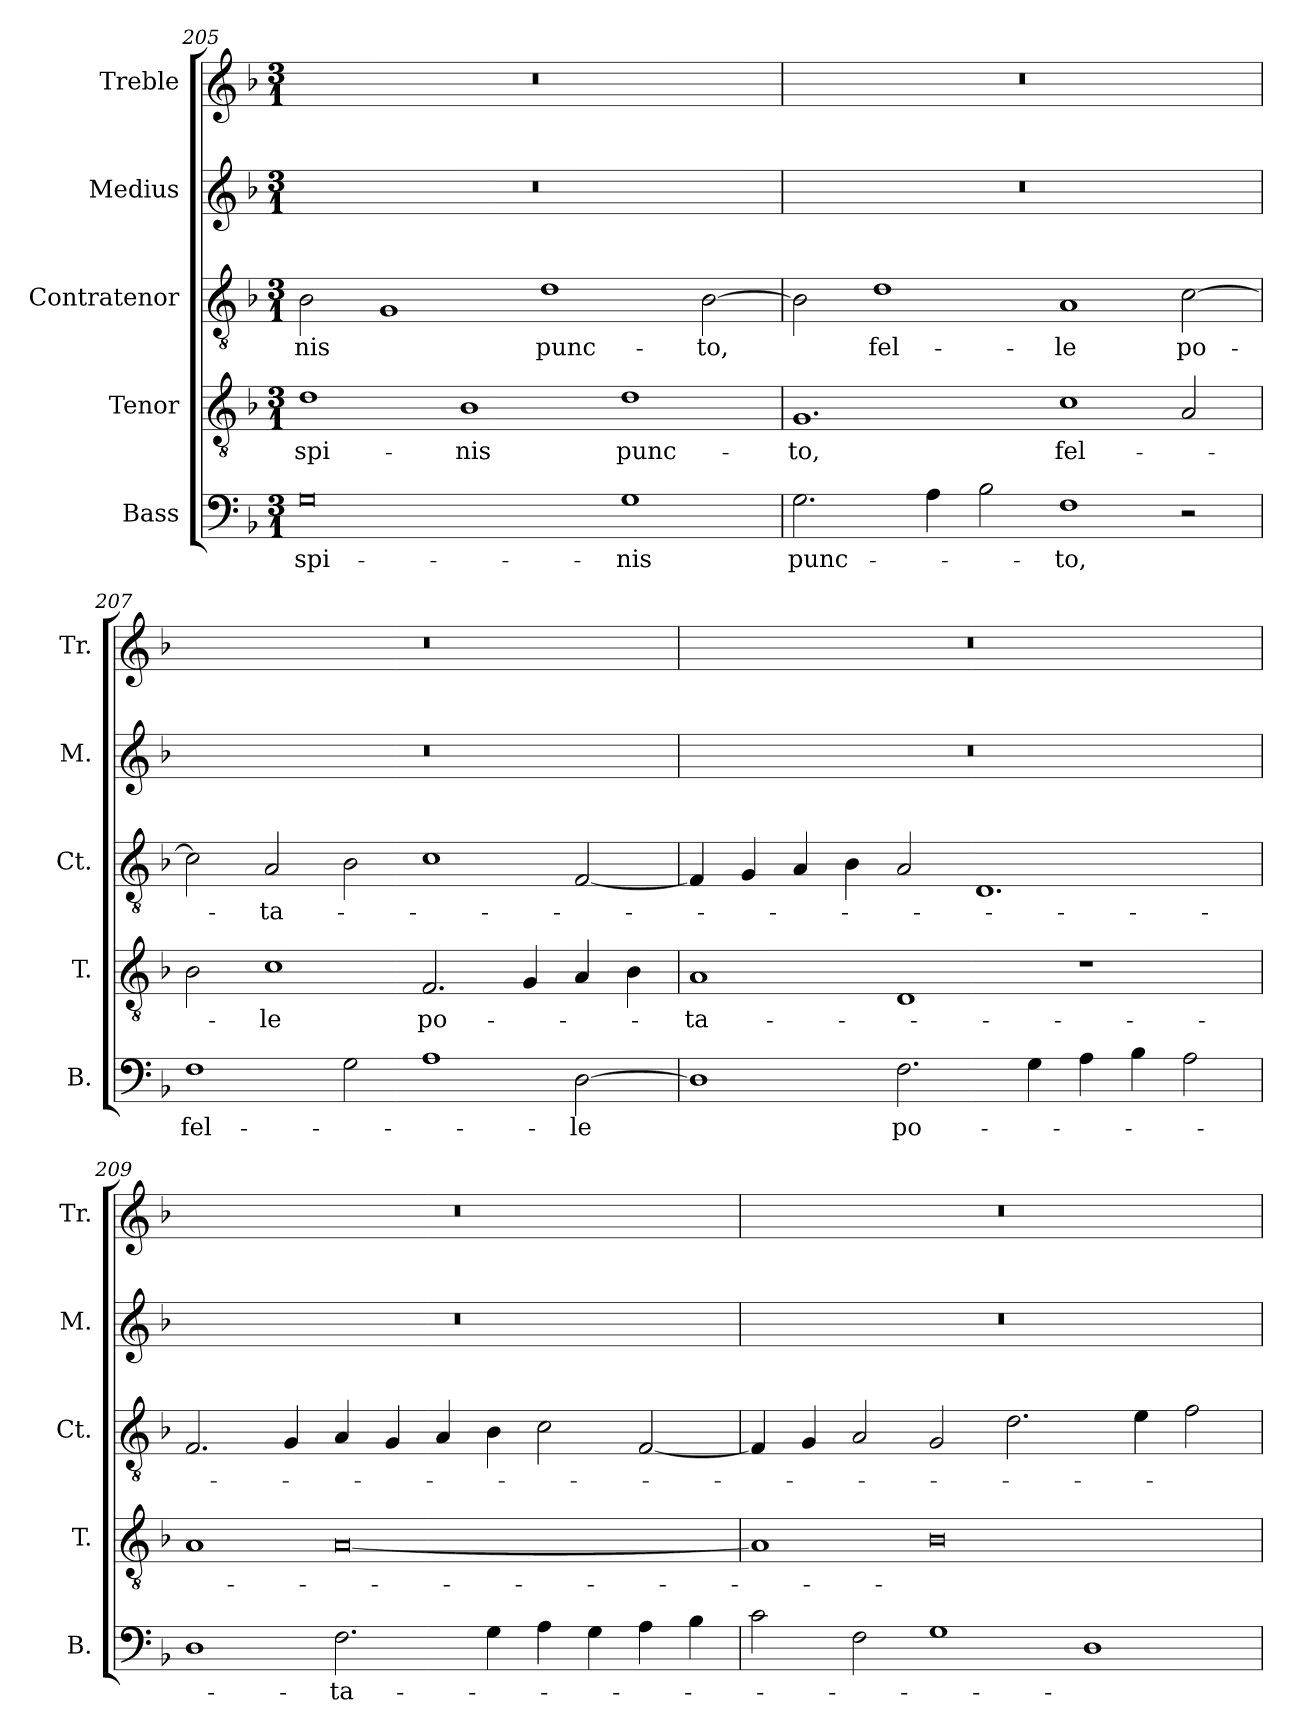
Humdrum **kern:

**kern	**text	**kern	**text	**kern	**text	**kern	**kern
*part5	*part5	*part4	*part4	*part3	*part3	*part2	*part1
*staff5	*staff5	*staff4	*staff4	*staff3	*staff3	*staff2	*staff1
*I"Bass	*	*I"Tenor	*	*I"Contratenor	*	*I"Medius	*I"Treble
*I'B.	*	*I'T.	*	*I'Ct.	*	*I'M.	*I'Tr.
*clefF4	*	*clefGv2	*	*clefGv2	*	*clefG2	*clefG2
*	*	*ITrd7c12	*	*ITrd7c12	*	*	*
*k[b-]	*	*k[b-]	*	*k[b-]	*	*k[b-]	*k[b-]
*d:	*	*d:	*	*d:	*	*d:	*d:
*M3/1	*	*M3/1	*	*M3/1	*	*M3/1	*M3/1
=205	=205	=205	=205	=205	=205	=205	=205
!	!LO:LY:b:color=#000000	!	!	!	!	!	!
!	!	!	!LO:LY:b:color=#000000	!	!	!	!
!	!	!	!	!	!LO:LY:b:color=#000000	!LO:N:vis=1	!LO:N:vis=1
0Gi	spi-	1Di	spi-	2BB-i\	-nis	0.r	0.r
.	.	.	.	1GGi	.	.	.
!	!	!	!LO:LY:b:color=#000000	!	!	!	!
.	.	1BB-i	-nis	.	.	.	.
!	!	!	!	!	!LO:LY:b:color=#000000	!	!
.	.	.	.	1Di	punc-	.	.
!	!LO:LY:b:color=#000000	!	!	!	!	!	!
!	!	!	!LO:LY:b:color=#000000	!	!	!	!
1Gi	-nis	1Di	punc-	.	.	.	.
!	!	!	!	!	!LO:LY:b:color=#000000	!	!
.	.	.	.	[>2BB-i\	-to,	.	.
!!LO:LB:g=z
=206	=206	=206	=206	=206	=206	=206	=206
!	!LO:LY:b:color=#000000	!	!	!	!	!	!
!	!	!	!LO:LY:b:color=#000000	!	!	!LO:N:vis=1	!LO:N:vis=1
2.Gi\	punc-	1.GGi	-to,	2BB-i\]	.	0.r	0.r
!	!	!	!	!	!LO:LY:b:color=#000000	!	!
.	.	.	.	1Di	fel-	.	.
4Ai\	.	.	.	.	.	.	.
2B-i\	.	.	.	.	.	.	.
!	!LO:LY:b:color=#000000	!	!	!	!	!	!
!	!	!	!LO:LY:b:color=#000000	!	!	!	!
!	!	!	!	!	!LO:LY:b:color=#000000	!	!
1Fi	-to,	1Ci	fel-	1AAi	-le	.	.
!	!	!	!	!	!LO:LY:b:color=#000000	!	!
2r	.	2AAi/	.	[>2Ci\	po-	.	.
=207	=207	=207	=207	=207	=207	=207	=207
!	!LO:LY:b:color=#000000	!	!	!	!	!LO:N:vis=1	!LO:N:vis=1
1Fi	fel-	2BB-i\	.	2Ci\]	.	0.r	0.r
!	!	!	!LO:LY:b:color=#000000	!	!	!	!
!	!	!	!	!	!LO:LY:b:color=#000000	!	!
.	.	1Ci	-le	2AAi/	-ta-	.	.
2Gi\	.	.	.	2BB-i\	.	.	.
!	!	!	!LO:LY:b:color=#000000	!	!	!	!
1Ai	.	2.FFi/	po-	1Ci	.	.	.
.	.	4GGi/	.	.	.	.	.
!	!LO:LY:b:color=#000000	!	!	!	!	!	!
[>2Di\	-le	4AAi/	.	[<2FFi/	.	.	.
.	.	4BB-i\	.	.	.	.	.
=208	=208	=208	=208	=208	=208	=208	=208
!	!	!	!LO:LY:b:color=#000000	!	!	!LO:N:vis=1	!LO:N:vis=1
1Di]	.	1AAi	-ta-	4FFi/]	.	0.r	0.r
.	.	.	.	4GGi/	.	.	.
.	.	.	.	4AAi/	.	.	.
.	.	.	.	4BB-i\	.	.	.
!	!LO:LY:b:color=#000000	!	!	!	!	!	!
2.Fi\	po-	1DDi	.	2AAi/	.	.	.
.	.	.	.	1.DDi	.	.	.
4Gi\	.	.	.	.	.	.	.
4Ai\	.	1r	.	.	.	.	.
4B-i\	.	.	.	.	.	.	.
2Ai\	.	.	.	.	.	.	.
!!LO:LB:g=z
=209	=209	=209	=209	=209	=209	=209	=209
!	!	!	!	!	!	!LO:N:vis=1	!LO:N:vis=1
1Di	.	1AAi	.	2.FFi/	.	0.r	0.r
.	.	.	.	4GGi/	.	.	.
!	!LO:LY:b:color=#000000	!	!	!	!	!	!
2.Fi\	-ta-	[<0AAi	.	4AAi/	.	.	.
.	.	.	.	4GGi/	.	.	.
.	.	.	.	4AAi/	.	.	.
4Gi\	.	.	.	4BB-i\	.	.	.
4Ai\	.	.	.	2Ci\	.	.	.
4Gi\	.	.	.	.	.	.	.
4Ai\	.	.	.	[<2FFi/	.	.	.
4B-i\	.	.	.	.	.	.	.
=210	=210	=210	=210	=210	=210	=210	=210
!	!	!	!	!	!	!LO:N:vis=1	!LO:N:vis=1
2ci\	.	1AAi]	.	4FFi/]	.	0.r	0.r
.	.	.	.	4GGi/	.	.	.
2Fi\	.	.	.	2AAi/	.	.	.
1Gi	.	0BB-i	.	2GGi/	.	.	.
.	.	.	.	2.Di\	.	.	.
1Di	.	.	.	.	.	.	.
.	.	.	.	4Ei\	.	.	.
.	.	.	.	2Fi\	.	.	.
=	=	=	=	=	=	=	=
*-	*-	*-	*-	*-	*-	*-	*-
